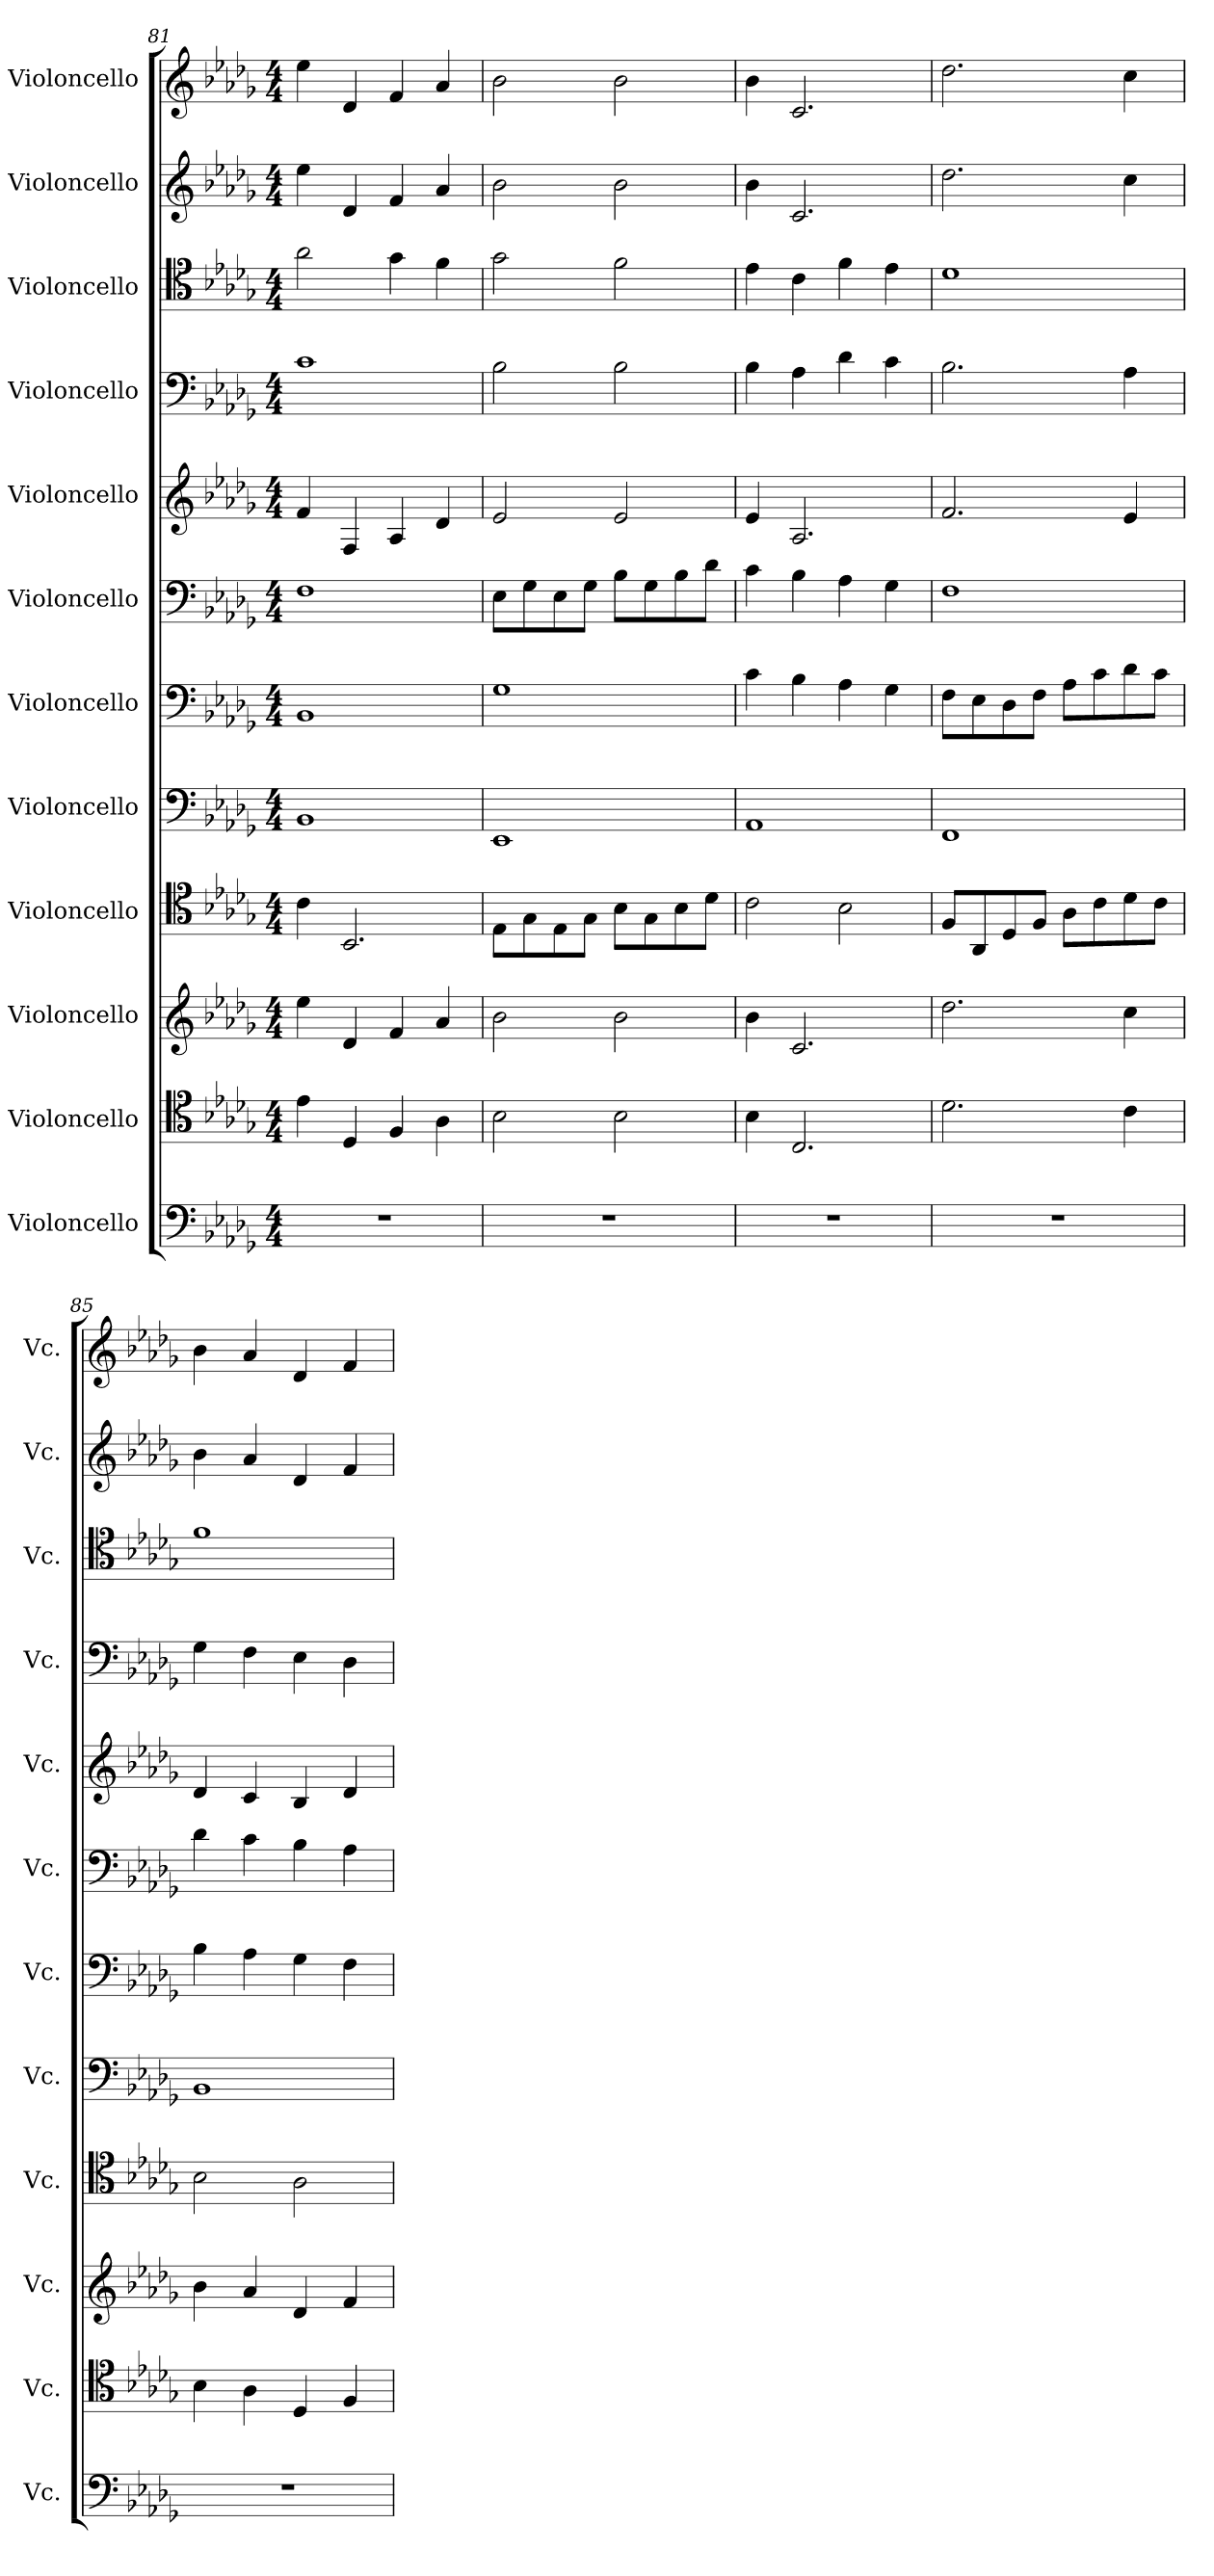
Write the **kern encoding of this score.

**kern	**kern	**kern	**kern	**kern	**kern	**kern	**kern	**kern	**kern	**kern	**kern
*part12	*part11	*part10	*part9	*part8	*part7	*part6	*part5	*part4	*part3	*part2	*part1
*staff12	*staff11	*staff10	*staff9	*staff8	*staff7	*staff6	*staff5	*staff4	*staff3	*staff2	*staff1
*I"Violoncello	*I"Violoncello	*I"Violoncello	*I"Violoncello	*I"Violoncello	*I"Violoncello	*I"Violoncello	*I"Violoncello	*I"Violoncello	*I"Violoncello	*I"Violoncello	*I"Violoncello
*I'Vc.	*I'Vc.	*I'Vc.	*I'Vc.	*I'Vc.	*I'Vc.	*I'Vc.	*I'Vc.	*I'Vc.	*I'Vc.	*I'Vc.	*I'Vc.
!!LO:PB:g=z
*clefF4	*clefC4	*clefG2	*clefC4	*clefF4	*clefF4	*clefF4	*clefG2	*clefF4	*clefC4	*clefG2	*clefG2
*k[b-e-a-d-g-]	*k[b-e-a-d-g-]	*k[b-e-a-d-g-]	*k[b-e-a-d-g-]	*k[b-e-a-d-g-]	*k[b-e-a-d-g-]	*k[b-e-a-d-g-]	*k[b-e-a-d-g-]	*k[b-e-a-d-g-]	*k[b-e-a-d-g-]	*k[b-e-a-d-g-]	*k[b-e-a-d-g-]
*M4/4	*M4/4	*M4/4	*M4/4	*M4/4	*M4/4	*M4/4	*M4/4	*M4/4	*M4/4	*M4/4	*M4/4
=81	=81	=81	=81	=81	=81	=81	=81	=81	=81	=81	=81
1r	4e-\	4ee-\	4c\	1BB-	1BB-	1F	4f/	1c	2a-\	4ee-\	4ee-\
.	4D-/	4d-/	2.BB-/	.	.	.	4F/	.	.	4d-/	4d-/
.	4F/	4f/	.	.	.	.	4A-/	.	4g-\	4f/	4f/
.	4A-\	4a-/	.	.	.	.	4d-/	.	4f\	4a-/	4a-/
=82	=82	=82	=82	=82	=82	=82	=82	=82	=82	=82	=82
1r	2B-\	2b-\	8E-\L	1EE-	1G-	8E-\L	2e-/	2B-\	2g-\	2b-\	2b-\
.	.	.	8G-\	.	.	8G-\	.	.	.	.	.
.	.	.	8E-\	.	.	8E-\	.	.	.	.	.
.	.	.	8G-\J	.	.	8G-\J	.	.	.	.	.
.	2B-\	2b-\	8B-\L	.	.	8B-\L	2e-/	2B-\	2f\	2b-\	2b-\
.	.	.	8G-\	.	.	8G-\	.	.	.	.	.
.	.	.	8B-\	.	.	8B-\	.	.	.	.	.
.	.	.	8d-\J	.	.	8d-\J	.	.	.	.	.
=83	=83	=83	=83	=83	=83	=83	=83	=83	=83	=83	=83
1r	4B-\	4b-\	2c\	1AA-	4c\	4c\	4e-/	4B-\	4e-\	4b-\	4b-\
.	2.C/	2.c/	.	.	4B-\	4B-\	2.A-/	4A-\	4c\	2.c/	2.c/
.	.	.	2B-\	.	4A-\	4A-\	.	4d-\	4f\	.	.
.	.	.	.	.	4G-\	4G-\	.	4c\	4e-\	.	.
=84	=84	=84	=84	=84	=84	=84	=84	=84	=84	=84	=84
1r	2.d-\	2.dd-\	8F/L	1FF	8F\L	1F	2.f/	2.B-\	1d-	2.dd-\	2.dd-\
.	.	.	8AA-/	.	8E-\	.	.	.	.	.	.
.	.	.	8D-/	.	8D-\	.	.	.	.	.	.
.	.	.	8F/J	.	8F\J	.	.	.	.	.	.
.	.	.	8A-\L	.	8A-\L	.	.	.	.	.	.
.	.	.	8c\	.	8c\	.	.	.	.	.	.
.	4c\	4cc\	8d-\	.	8d-\	.	4e-/	4A-\	.	4cc\	4cc\
.	.	.	8c\J	.	8c\J	.	.	.	.	.	.
=85	=85	=85	=85	=85	=85	=85	=85	=85	=85	=85	=85
1r	4B-\	4b-\	2B-\	1BB-	4B-\	4d-\	4d-/	4G-\	1f	4b-\	4b-\
.	4A-\	4a-/	.	.	4A-\	4c\	4c/	4F\	.	4a-/	4a-/
.	4D-/	4d-/	2A-\	.	4G-\	4B-\	4B-/	4E-\	.	4d-/	4d-/
.	4F/	4f/	.	.	4F\	4A-\	4d-/	4D-\	.	4f/	4f/
=	=	=	=	=	=	=	=	=	=	=	=
*-	*-	*-	*-	*-	*-	*-	*-	*-	*-	*-	*-
